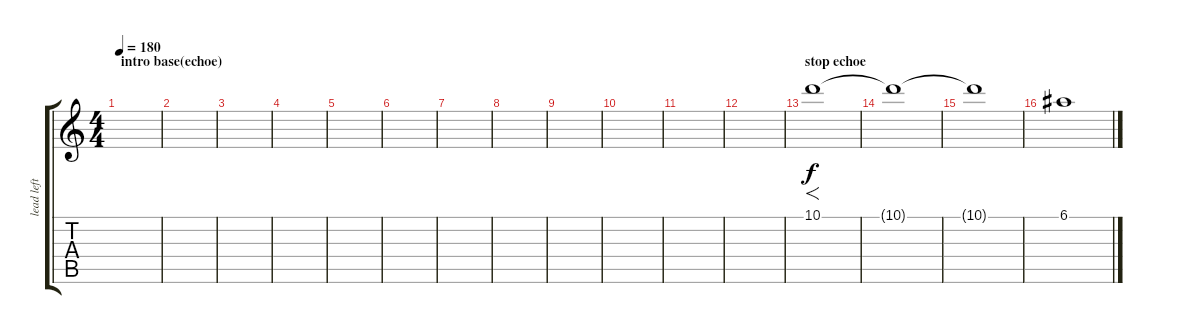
\track ("lead left" "lead left") {instrument distortionguitar}
\staff {score tabs}
\tuning (E4 B3 G3 D3 A2 E2) {hide}
\ts (4 4)
\section ("" "intro base(echoe)")
\tempo 180
\clef g2
\ks c
|
|
|
|
|
|
|
|
|
|
|
|
\section ("" "stop echoe")
10.1.1{f} |
10.1{t}.1 |
10.1{t}.1 |
6.1.1
